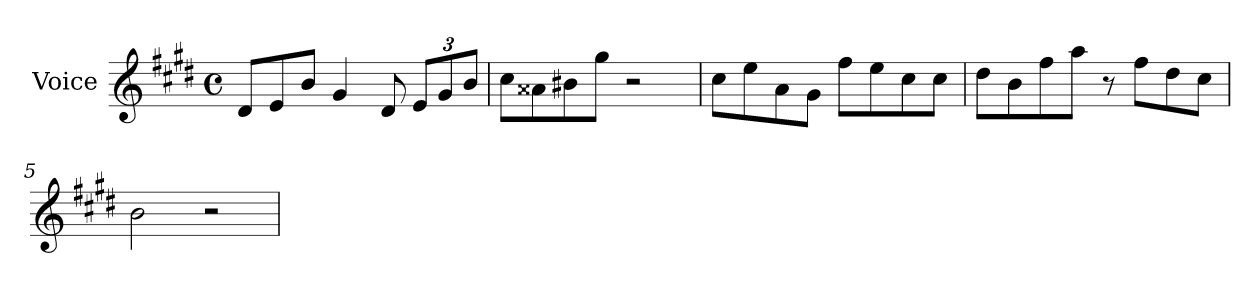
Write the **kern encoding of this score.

**kern
*part1
*staff1
*I"Voice
*I'Voice
*clefG2
*k[f#c#g#d#]
*M4/4
*met(c)
=1
8d#/L
8e/
8b/J
4g#/
8d#/
12e/L
12g#/
12b/J
=2
8cc#\L
8a##X\
8b#X\
8gg#\J
2rcc
=3
8cc#\L
8ee\
8a\
8g#\J
8ff#\L
8ee\
8cc#\
8cc#\J
=4
8dd#\L
8b\
8ff#\
8aa\J
8r
8ff#\L
8dd#\
8cc#\J
=5
2b\
2rcc
=
*-
